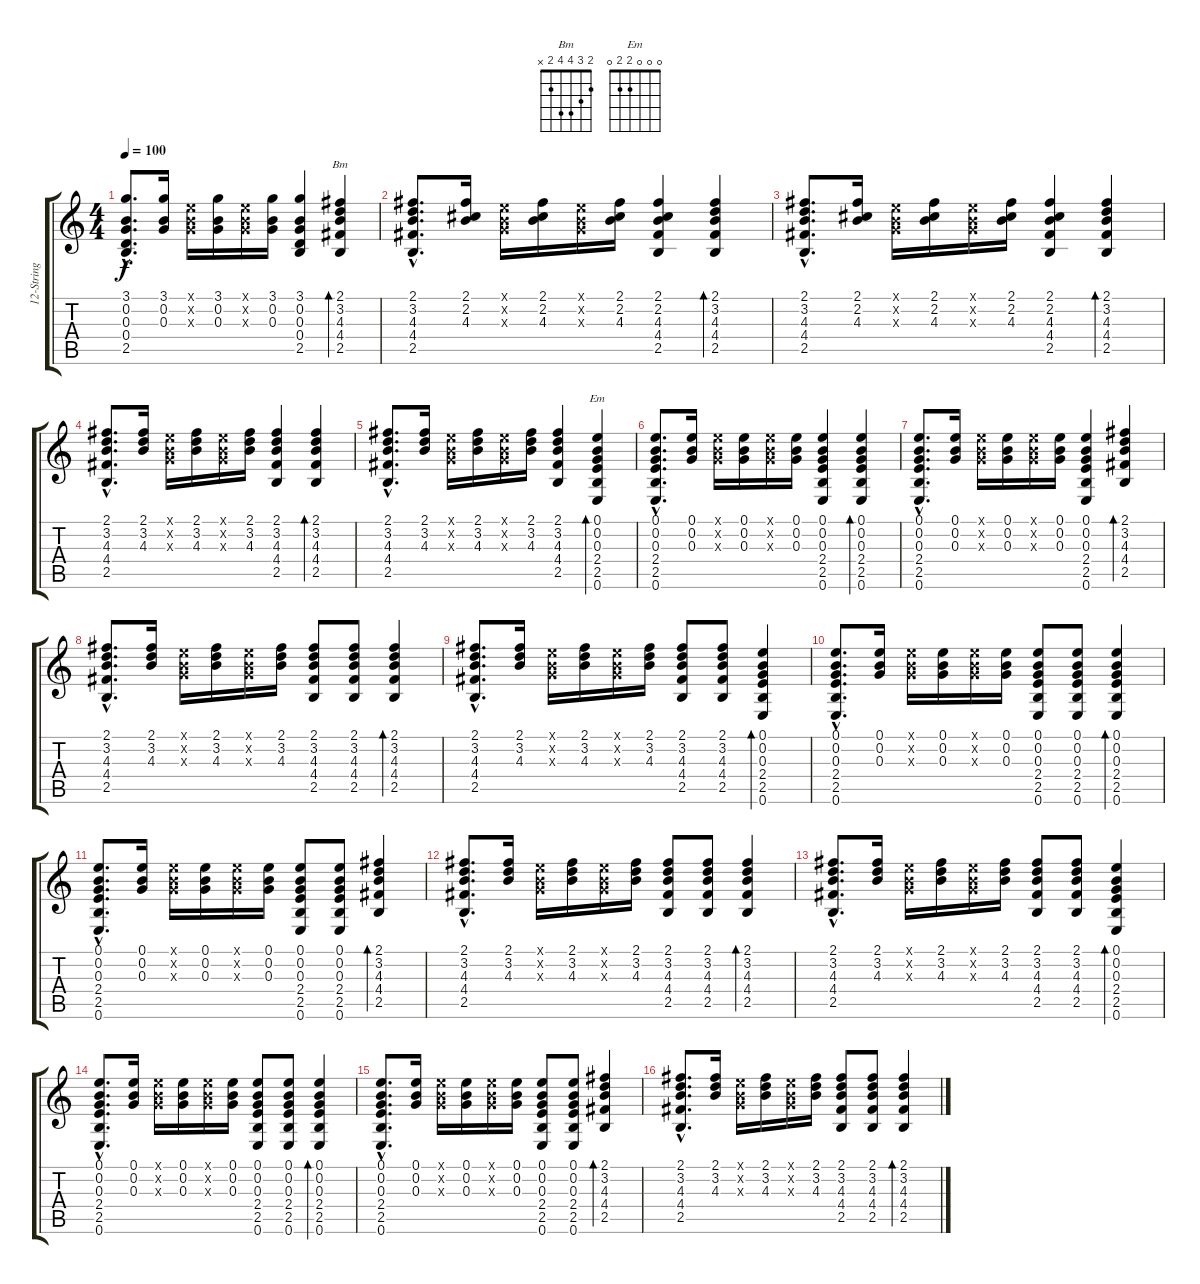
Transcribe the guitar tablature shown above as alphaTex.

\track ("12-String Guitar" "12-String ") {instrument acousticguitarnylon}
\staff {score tabs}
\tuning (E4 B3 G3 D3 A2 E2) {hide}
\chord ("Bm" 2 3 4 4 2 x)
\chord ("Em" 0 0 0 2 2 0)
\ts (4 4)
\tempo 100
\clef g2
\ks c
(3.1{hac} 0.2{hac} 0.3{hac} 0.4{hac} 2.5{hac}).8{d dy f} (3.1 0.2 0.3).16 (0.1{x} 0.2{x} 0.3{x}).16 (3.1 0.2 0.3).16 (0.1{x} 0.2{x} 0.3{x}).16 (3.1 0.2 0.3).16 (3.1 0.2 0.3 0.4 2.5).4 (2.1 3.2 4.3 4.4 2.5).4{bd 60 ch "Bm"} |
(2.1{hac} 3.2{hac} 4.3{hac} 4.4{hac} 2.5{hac}).8{d} (2.1 2.2 4.3).16 (0.1{x} 0.2{x} 0.3{x}).16 (2.1 2.2 4.3).16 (0.1{x} 0.2{x} 0.3{x}).16 (2.1 2.2 4.3).16 (2.1 2.2 4.3 4.4 2.5).4 (2.1 3.2 4.3 4.4 2.5).4{bd 60} |
(2.1{hac} 3.2{hac} 4.3{hac} 4.4{hac} 2.5{hac}).8{d} (2.1 2.2 4.3).16 (0.1{x} 0.2{x} 0.3{x}).16 (2.1 2.2 4.3).16 (0.1{x} 0.2{x} 0.3{x}).16 (2.1 2.2 4.3).16 (2.1 2.2 4.3 4.4 2.5).4 (2.1 3.2 4.3 4.4 2.5).4{bd 60} |
(2.1{hac} 3.2{hac} 4.3{hac} 4.4{hac} 2.5{hac}).8{d} (2.1 3.2 4.3).16 (0.1{x} 0.2{x} 0.3{x}).16 (2.1 3.2 4.3).16 (0.1{x} 0.2{x} 0.3{x}).16 (2.1 3.2 4.3).16 (2.1 3.2 4.3 4.4 2.5).4 (2.1 3.2 4.3 4.4 2.5).4{bd 60} |
(2.1{hac} 3.2{hac} 4.3{hac} 4.4{hac} 2.5{hac}).8{d} (2.1 3.2 4.3).16 (0.1{x} 0.2{x} 0.3{x}).16 (2.1 3.2 4.3).16 (0.1{x} 0.2{x} 0.3{x}).16 (2.1 3.2 4.3).16 (2.1 3.2 4.3 4.4 2.5).4 (0.1 0.2 0.3 2.4 2.5 0.6).4{bd 60 ch "Em"} |
(0.1{hac} 0.2{hac} 0.3{hac} 2.4{hac} 2.5{hac} 0.6{hac}).8{d} (0.1 0.2 0.3).16 (0.1{x} 0.2{x} 0.3{x}).16 (0.1 0.2 0.3).16 (0.1{x} 0.2{x} 0.3{x}).16 (0.1 0.2 0.3).16 (0.1 0.2 0.3 2.4 2.5 0.6).4 (0.1 0.2 0.3 2.4 2.5 0.6).4{bd 60} |
(0.1{hac} 0.2{hac} 0.3{hac} 2.4{hac} 2.5{hac} 0.6{hac}).8{d} (0.1 0.2 0.3).16 (0.1{x} 0.2{x} 0.3{x}).16 (0.1 0.2 0.3).16 (0.1{x} 0.2{x} 0.3{x}).16 (0.1 0.2 0.3).16 (0.1 0.2 0.3 2.4 2.5 0.6).4 (2.1 3.2 4.3 4.4 2.5).4{bd 60} |
(2.1{hac} 3.2{hac} 4.3{hac} 4.4{hac} 2.5{hac}).8{d} (2.1 3.2 4.3).16 (0.1{x} 0.2{x} 0.3{x}).16 (2.1 3.2 4.3).16 (0.1{x} 0.2{x} 0.3{x}).16 (2.1 3.2 4.3).16 (2.1 3.2 4.3 4.4 2.5).8 (2.1 3.2 4.3 4.4 2.5).8 (2.1 3.2 4.3 4.4 2.5).4{bd 60} |
(2.1{hac} 3.2{hac} 4.3{hac} 4.4{hac} 2.5{hac}).8{d} (2.1 3.2 4.3).16 (0.1{x} 0.2{x} 0.3{x}).16 (2.1 3.2 4.3).16 (0.1{x} 0.2{x} 0.3{x}).16 (2.1 3.2 4.3).16 (2.1 3.2 4.3 4.4 2.5).8 (2.1 3.2 4.3 4.4 2.5).8 (0.1 0.2 0.3 2.4 2.5 0.6).4{bd 60} |
(0.1{hac} 0.2{hac} 0.3{hac} 2.4{hac} 2.5{hac} 0.6{hac}).8{d} (0.1 0.2 0.3).16 (0.1{x} 0.2{x} 0.3{x}).16 (0.1 0.2 0.3).16 (0.1{x} 0.2{x} 0.3{x}).16 (0.1 0.2 0.3).16 (0.1 0.2 0.3 2.4 2.5 0.6).8 (0.1 0.2 0.3 2.4 2.5 0.6).8 (0.1 0.2 0.3 2.4 2.5 0.6).4{bd 60} |
(0.1{hac} 0.2{hac} 0.3{hac} 2.4{hac} 2.5{hac} 0.6{hac}).8{d} (0.1 0.2 0.3).16 (0.1{x} 0.2{x} 0.3{x}).16 (0.1 0.2 0.3).16 (0.1{x} 0.2{x} 0.3{x}).16 (0.1 0.2 0.3).16 (0.1 0.2 0.3 2.4 2.5 0.6).8 (0.1 0.2 0.3 2.4 2.5 0.6).8 (2.1 3.2 4.3 4.4 2.5).4{bd 60} |
(2.1{hac} 3.2{hac} 4.3{hac} 4.4{hac} 2.5{hac}).8{d} (2.1 3.2 4.3).16 (0.1{x} 0.2{x} 0.3{x}).16 (2.1 3.2 4.3).16 (0.1{x} 0.2{x} 0.3{x}).16 (2.1 3.2 4.3).16 (2.1 3.2 4.3 4.4 2.5).8 (2.1 3.2 4.3 4.4 2.5).8 (2.1 3.2 4.3 4.4 2.5).4{bd 60} |
(2.1{hac} 3.2{hac} 4.3{hac} 4.4{hac} 2.5{hac}).8{d} (2.1 3.2 4.3).16 (0.1{x} 0.2{x} 0.3{x}).16 (2.1 3.2 4.3).16 (0.1{x} 0.2{x} 0.3{x}).16 (2.1 3.2 4.3).16 (2.1 3.2 4.3 4.4 2.5).8 (2.1 3.2 4.3 4.4 2.5).8 (0.1 0.2 0.3 2.4 2.5 0.6).4{bd 60} |
(0.1{hac} 0.2{hac} 0.3{hac} 2.4{hac} 2.5{hac} 0.6{hac}).8{d} (0.1 0.2 0.3).16 (0.1{x} 0.2{x} 0.3{x}).16 (0.1 0.2 0.3).16 (0.1{x} 0.2{x} 0.3{x}).16 (0.1 0.2 0.3).16 (0.1 0.2 0.3 2.4 2.5 0.6).8 (0.1 0.2 0.3 2.4 2.5 0.6).8 (0.1 0.2 0.3 2.4 2.5 0.6).4{bd 60} |
(0.1{hac} 0.2{hac} 0.3{hac} 2.4{hac} 2.5{hac} 0.6{hac}).8{d} (0.1 0.2 0.3).16 (0.1{x} 0.2{x} 0.3{x}).16 (0.1 0.2 0.3).16 (0.1{x} 0.2{x} 0.3{x}).16 (0.1 0.2 0.3).16 (0.1 0.2 0.3 2.4 2.5 0.6).8 (0.1 0.2 0.3 2.4 2.5 0.6).8 (2.1 3.2 4.3 4.4 2.5).4{bd 60} |
(2.1{hac} 3.2{hac} 4.3{hac} 4.4{hac} 2.5{hac}).8{d} (2.1 3.2 4.3).16 (0.1{x} 0.2{x} 0.3{x}).16 (2.1 3.2 4.3).16 (0.1{x} 0.2{x} 0.3{x}).16 (2.1 3.2 4.3).16 (2.1 3.2 4.3 4.4 2.5).8 (2.1 3.2 4.3 4.4 2.5).8 (2.1 3.2 4.3 4.4 2.5).4{bd 60}
